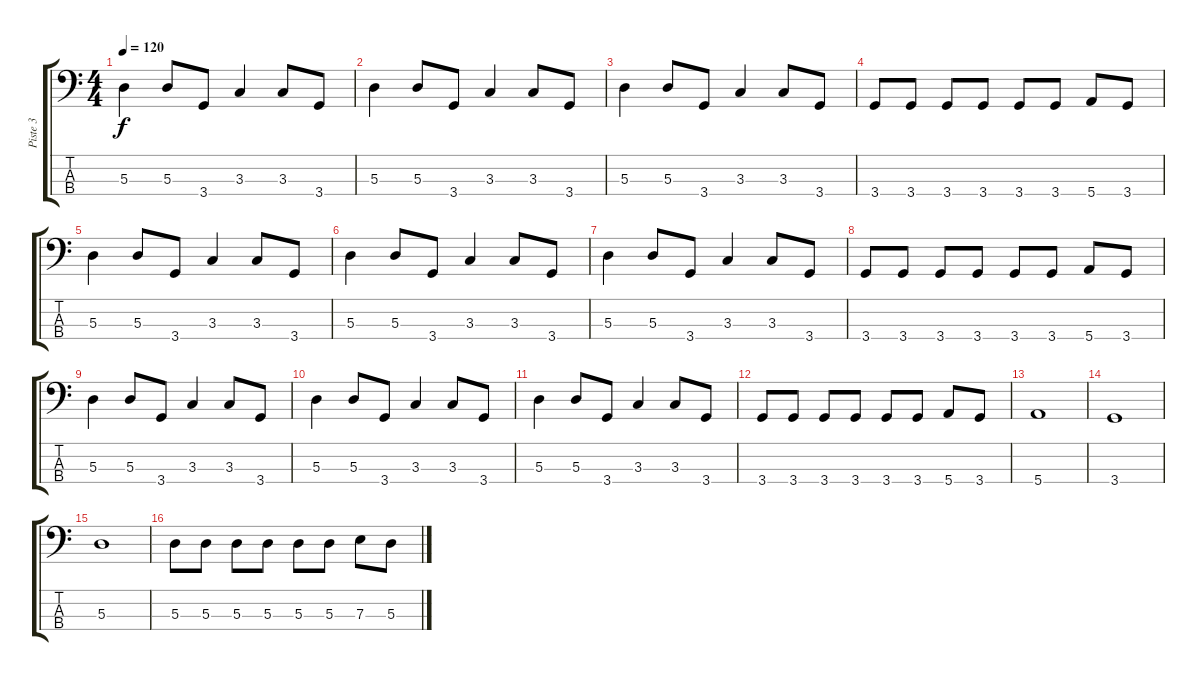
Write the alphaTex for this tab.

\track ("Piste 3" "Piste 3") {instrument electricbasspick}
\staff {score tabs}
\tuning (G2 D2 A1 E1) {hide}
\ts (4 4)
\tempo 120
\clef f4
\ks c
5.3.4{dy f} 5.3.8 3.4.8 3.3.4 3.3.8 3.4.8 |
5.3.4 5.3.8 3.4.8 3.3.4 3.3.8 3.4.8 |
5.3.4 5.3.8 3.4.8 3.3.4 3.3.8 3.4.8 |
3.4.8 3.4.8 3.4.8 3.4.8 3.4.8 3.4.8 5.4.8 3.4.8 |
5.3.4 5.3.8 3.4.8 3.3.4 3.3.8 3.4.8 |
5.3.4 5.3.8 3.4.8 3.3.4 3.3.8 3.4.8 |
5.3.4 5.3.8 3.4.8 3.3.4 3.3.8 3.4.8 |
3.4.8 3.4.8 3.4.8 3.4.8 3.4.8 3.4.8 5.4.8 3.4.8 |
5.3.4 5.3.8 3.4.8 3.3.4 3.3.8 3.4.8 |
5.3.4 5.3.8 3.4.8 3.3.4 3.3.8 3.4.8 |
5.3.4 5.3.8 3.4.8 3.3.4 3.3.8 3.4.8 |
3.4.8 3.4.8 3.4.8 3.4.8 3.4.8 3.4.8 5.4.8 3.4.8 |
5.4.1 |
3.4.1 |
5.3.1 |
5.3.8 5.3.8 5.3.8 5.3.8 5.3.8 5.3.8 7.3.8 5.3.8
